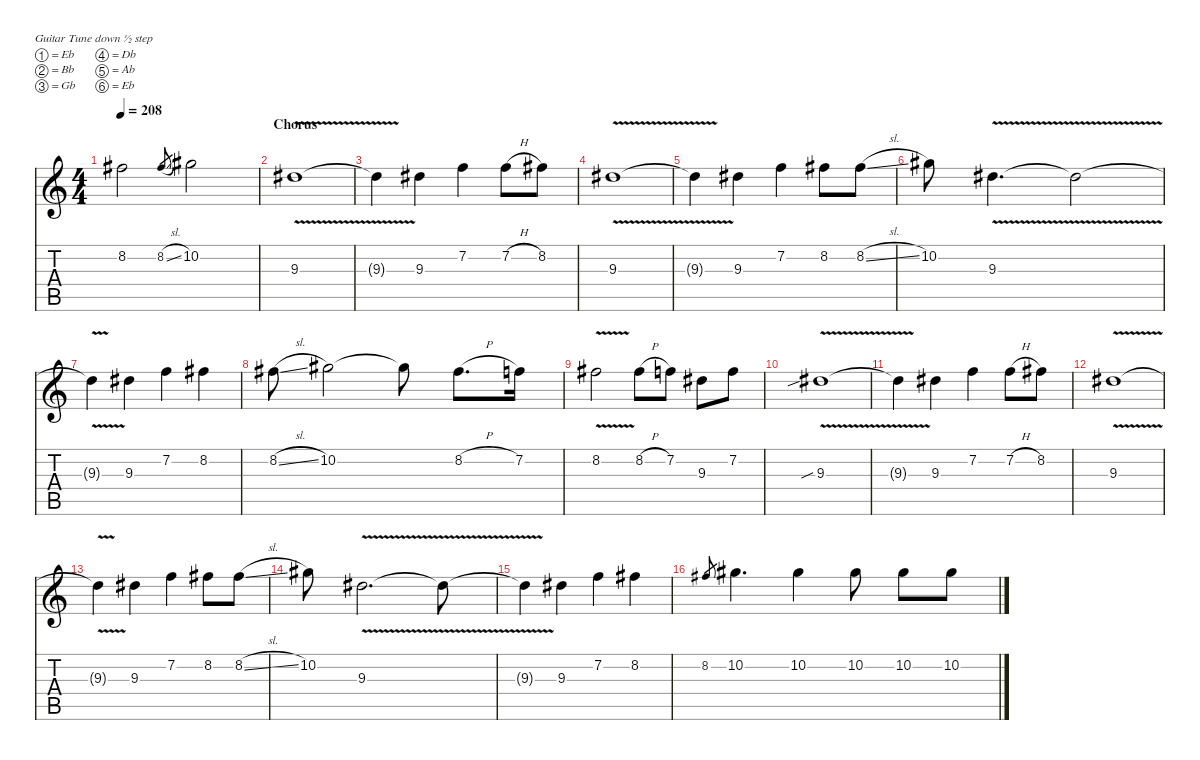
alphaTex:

\defaultSystemsLayout 4
\hideDynamics
\bracketExtendMode nobrackets
\singleTrackTrackNamePolicy hidden
\multiTrackTrackNamePolicy hidden
\otherSystemsTrackNameOrientation horizontal
\track ("Lead Guitar 1" "  ") {multiBarRest instrument distortionguitar}
\staff {score tabs}
\tuning (Eb4 Bb3 Gb3 Db3 Ab2 Eb2)
\ts (4 4)
\tempo 208
\clef g2
\ks c
8.2{acc #}.2{dy mf beam Down} 8.2{sl acc #}.8{gr beam Up} 10.2{acc #}.2{beam Down} |
\section ("" "Chorus")
9.3{v acc #}.1{beam Down} |
9.3{v t acc #}.4{beam Down} 9.3{acc #}.4{beam Down} 7.2.4{beam Down} 7.2{h}.8{beam Down} 8.2{acc #}.8{beam Down} |
9.3{v acc #}.1{beam Down} |
9.3{v t acc #}.4{beam Down} 9.3{acc #}.4{beam Down} 7.2.4{beam Down} 8.2{acc #}.8{beam Down} 8.2{sl acc #}.8{beam Down} |
10.2{acc #}.8{beam Down} 9.3{v acc #}.4{d beam Down} 9.3{v t acc #}.2{beam Down} |
9.3{v t acc #}.4{beam Down} 9.3{acc #}.4{beam Down} 7.2.4{beam Down} 8.2{acc #}.4{beam Down} |
8.2{sl acc #}.8{beam Down} 10.2{acc #}.2{beam Down} 10.2{t acc #}.8{beam Down} 8.2{h acc #}.8{d beam Down} 7.2.16{beam Down} |
8.2{v acc #}.2{beam Down} 8.2{h acc #}.8{beam Down} 7.2.8{beam Down} 9.3{acc #}.8{beam Down} 7.2.8{beam Down} |
9.3{v sib acc #}.1{beam Down} |
9.3{v t acc #}.4{beam Down} 9.3{acc #}.4{beam Down} 7.2.4{beam Down} 7.2{h}.8{beam Down} 8.2{acc #}.8{beam Down} |
9.3{v acc #}.1{beam Down} |
9.3{v t acc #}.4{beam Down} 9.3{acc #}.4{beam Down} 7.2.4{beam Down} 8.2{acc #}.8{beam Down} 8.2{sl acc #}.8{beam Down} |
10.2{acc #}.8{beam Down} 9.3{v acc #}.2{d beam Down} 9.3{v t acc #}.8{beam Down} |
9.3{v t acc #}.4{beam Down} 9.3{acc #}.4{beam Down} 7.2.4{beam Down} 8.2{acc #}.4{beam Down} |
8.2{acc #}.8{gr beam Up} 10.2{acc #}.4{d beam Down} 10.2{acc #}.4{beam Down} 10.2{acc #}.8{beam Down} 10.2{acc #}.8{beam Down} 10.2{sl acc #}.8{beam Down}
